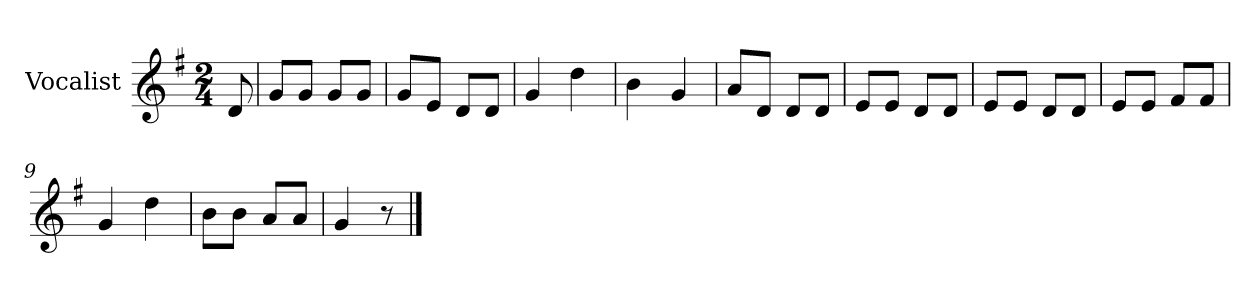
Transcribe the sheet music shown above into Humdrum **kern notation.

**kern
*part1
*staff1
*I"Vocalist
*k[f#]
*G:
*M2/4
=
8d
=1
8gL
8gJ
8gL
8gJ
=2
8gL
8eJ
8dL
8dJ
=3
4g
4dd
=4
4b
4g
=5
8aL
8dJ
8dL
8dJ
=6
8eL
8eJ
8dL
8dJ
=7
8eL
8eJ
8dL
8dJ
=8
8eL
8eJ
8f#L
8f#J
=9
4g
4dd
=10
8bL
8bJ
8aL
8aJ
=11
4g
8r
==
*-
